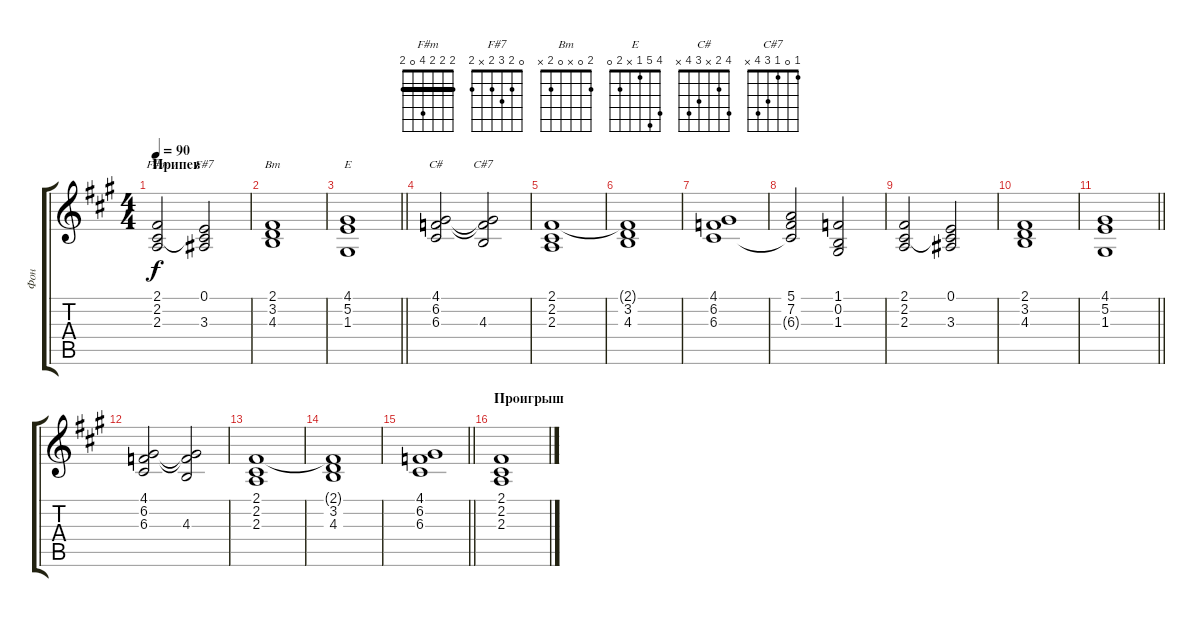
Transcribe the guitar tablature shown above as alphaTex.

\track ("Фон" "Фон") {instrument pad2warm}
\staff {score tabs}
\tuning (E4 B3 G3 D3 A2 E2) {hide}
\chord ("F#m" 2 2 2 4 0 2) {barre 2}
\chord ("F#7" 0 2 3 2 x 2)
\chord ("Bm" 2 0 x 0 2 x)
\chord ("E" 4 5 1 x 2 0)
\chord ("C#" 4 2 x 3 4 x)
\chord ("C#7" 1 0 1 3 4 x)
\ts (4 4)
\section ("" "Припев")
\tempo 90
\clef g2
\ks f#minor
(2.1 2.2 2.3).2{ch "F#m" dy f} (0.1 2.2{t} 3.3).2{ch "F#7"} |
(2.1 3.2 4.3).1{ch "Bm"} |
\barLineRight lightlight
(4.1 5.2 1.3).1{ch "E"} |
(4.1 6.2 6.3).2{ch "C#"} (4.1{t} 6.2{t} 4.3).2{ch "C#7"} |
(2.1 2.2 2.3).1 |
(2.1{t} 3.2 4.3).1 |
(4.1 6.2 6.3).1 |
(5.1 7.2 6.3{t}).2 (1.1 0.2 1.3).2 |
(2.1 2.2 2.3).2 (0.1 2.2{t} 3.3).2 |
(2.1 3.2 4.3).1 |
\barLineRight lightlight
(4.1 5.2 1.3).1 |
(4.1 6.2 6.3).2 (4.1{t} 6.2{t} 4.3).2 |
(2.1 2.2 2.3).1 |
(2.1{t} 3.2 4.3).1 |
\barLineRight lightlight
(4.1 6.2 6.3).1 |
\section ("" "Проигрыш")
(2.1 2.2 2.3).1
